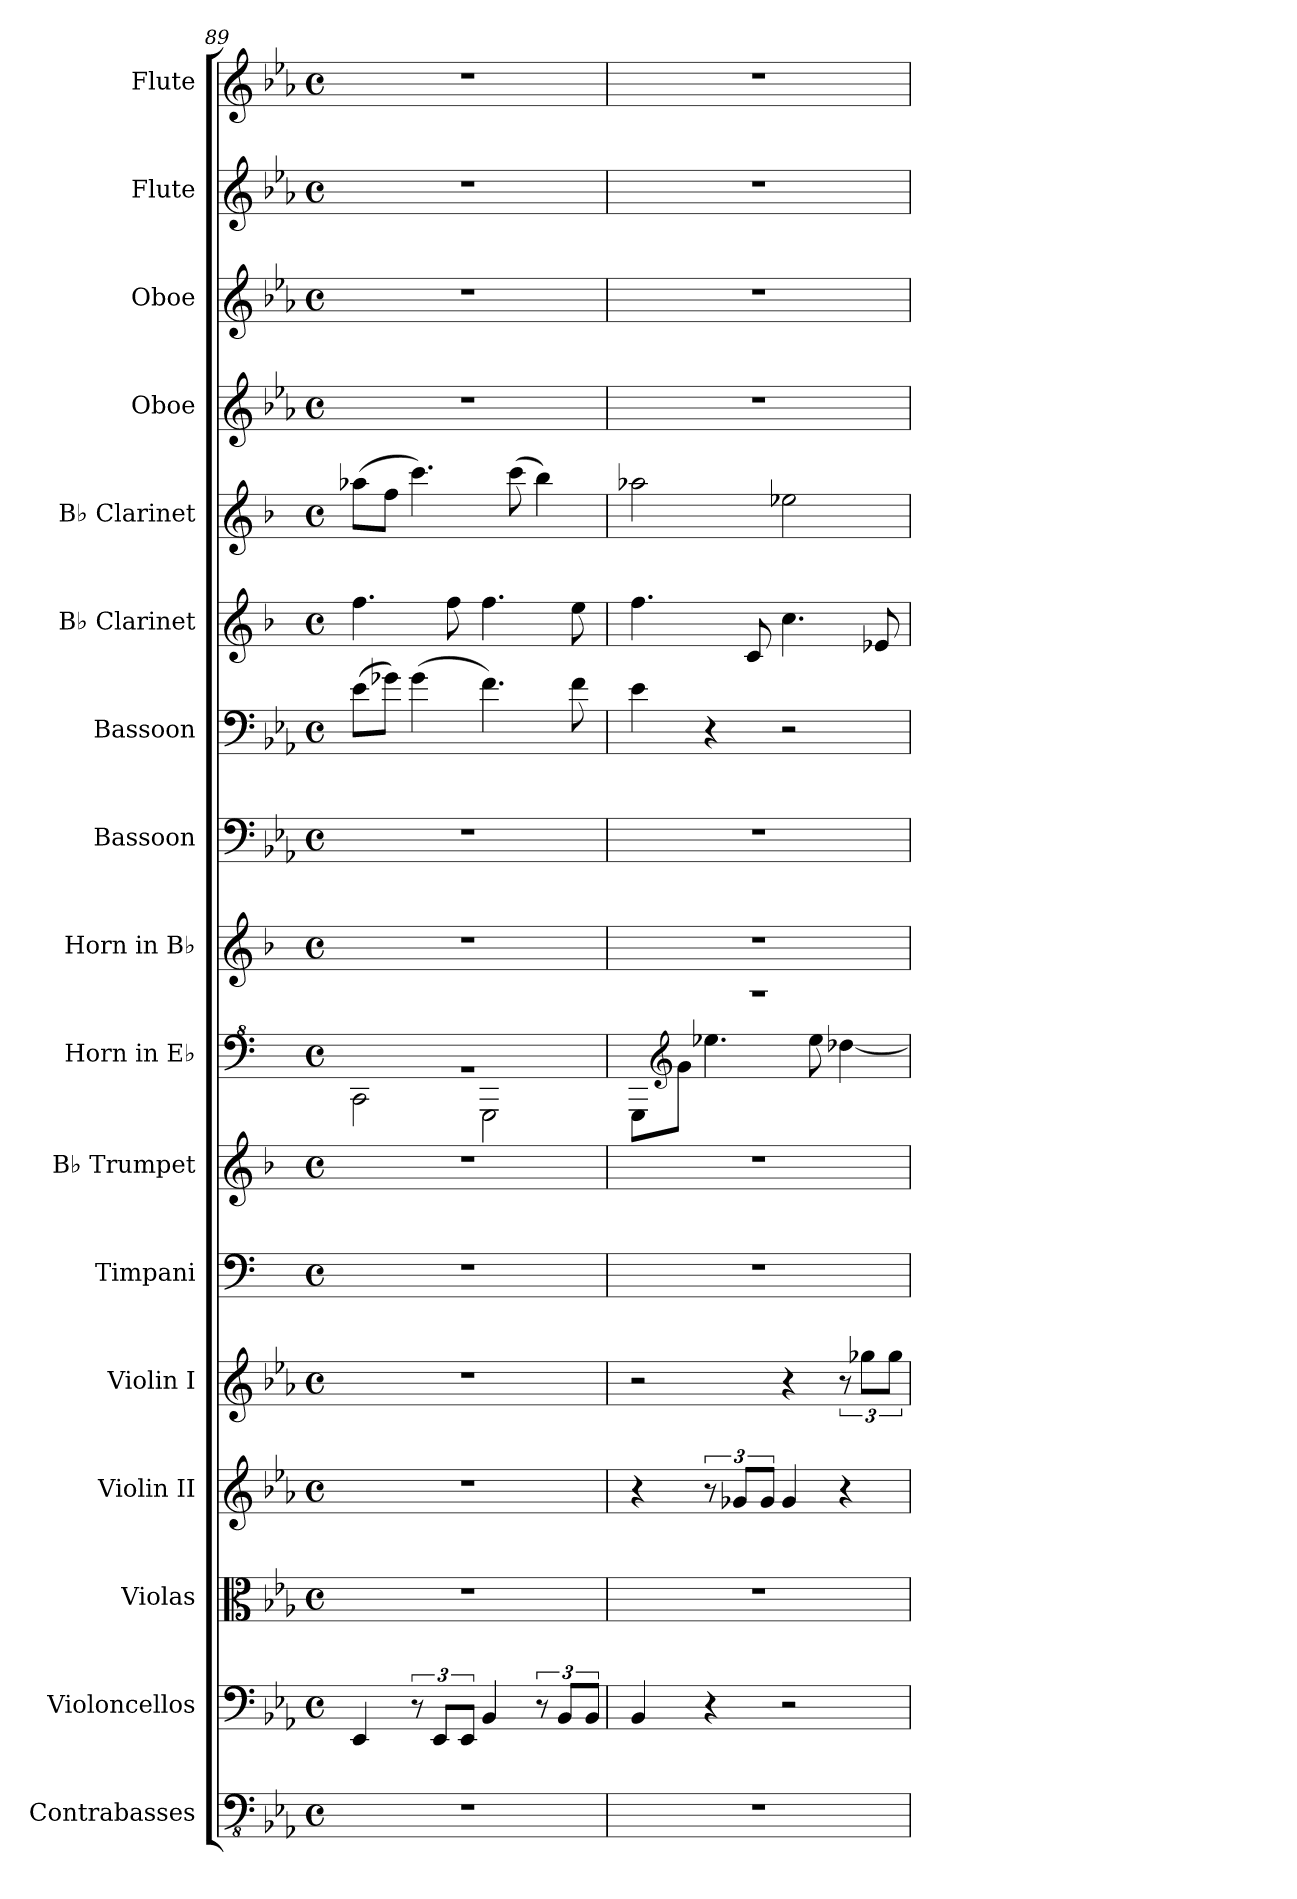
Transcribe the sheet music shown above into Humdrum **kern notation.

**kern	**kern	**kern	**kern	**kern	**kern	**kern	**kern	**kern	**kern	**kern	**kern	**kern	**kern	**kern	**kern	**kern
*part17	*part16	*part15	*part14	*part13	*part12	*part11	*part10	*part9	*part8	*part7	*part6	*part5	*part4	*part3	*part2	*part1
*staff17	*staff16	*staff15	*staff14	*staff13	*staff12	*staff11	*staff10	*staff9	*staff8	*staff7	*staff6	*staff5	*staff4	*staff3	*staff2	*staff1
*I"Contrabasses	*I"Violoncellos	*I"Violas	*I"Violin II	*I"Violin I	*I"Timpani	*I"B♭ Trumpet	*I"Horn in E♭	*I"Horn in B♭	*I"Bassoon	*I"Bassoon	*I"B♭ Clarinet	*I"B♭ Clarinet	*I"Oboe	*I"Oboe	*I"Flute	*I"Flute
*I'Cbs.	*I'Vcs.	*I'Vlas.	*I'Vln II.	*I'Vln I.	*I'Timp.	*I'B♭ Tpt.	*	*	*I'Bsn.	*I'Bsn.	*I'B♭ Cl.	*I'B♭ Cl.	*I'Ob.	*I'Ob.	*I'Fl.	*I'Fl.
*clefFv4	*clefF4	*clefC3	*clefG2	*clefG2	*clefF4	*clefG2	*clefF^4	*clefG2	*clefF4	*clefF4	*clefG2	*clefG2	*clefG2	*clefG2	*clefG2	*clefG2
*	*	*	*	*	*	*ITrd1c2	*ITrd5c9	*ITrd1c2	*	*	*ITrd1c2	*ITrd1c2	*	*	*	*
*k[b-e-a-]	*k[b-e-a-]	*k[b-e-a-]	*k[b-e-a-]	*k[b-e-a-]	*k[]	*k[b-e-a-]	*k[b-e-a-]	*k[b-e-a-]	*k[b-e-a-]	*k[b-e-a-]	*k[b-e-a-]	*k[b-e-a-]	*k[b-e-a-]	*k[b-e-a-]	*k[b-e-a-]	*k[b-e-a-]
*M4/4	*M4/4	*M4/4	*M4/4	*M4/4	*M4/4	*M4/4	*M4/4	*M4/4	*M4/4	*M4/4	*M4/4	*M4/4	*M4/4	*M4/4	*M4/4	*M4/4
*met(c)	*met(c)	*met(c)	*met(c)	*met(c)	*met(c)	*met(c)	*met(c)	*met(c)	*met(c)	*met(c)	*met(c)	*met(c)	*met(c)	*met(c)	*met(c)	*met(c)
=89	=89	=89	=89	=89	=89	=89	=89	=89	=89	=89	=89	=89	=89	=89	=89	=89
*	*	*	*	*	*	*	*^	*	*	*	*	*	*	*	*	*
1r	4EE-/	1r	1r	1r	1r	1r	1rB	2EE-\	1r	1r	(8e-\L	4.ee-\	(8gg-X\L	1r	1r	1r	1r
.	.	.	.	.	.	.	.	.	.	.	8g-X\J)	.	8ee-\J	.	.	.	.
.	12r	.	.	.	.	.	.	.	.	.	(4g-\	.	4.bb-\)	.	.	.	.
.	12EE-/L	.	.	.	.	.	.	.	.	.	.	.	.	.	.	.	.
.	.	.	.	.	.	.	.	.	.	.	.	8ee-\	.	.	.	.	.
.	12EE-/J	.	.	.	.	.	.	.	.	.	.	.	.	.	.	.	.
.	4BB-/	.	.	.	.	.	.	2BBB-\	.	.	4.f\)	4.ee-\	.	.	.	.	.
.	.	.	.	.	.	.	.	.	.	.	.	.	(8bb-\	.	.	.	.
.	12r	.	.	.	.	.	.	.	.	.	.	.	4aa-\)	.	.	.	.
.	12BB-/L	.	.	.	.	.	.	.	.	.	.	.	.	.	.	.	.
.	.	.	.	.	.	.	.	.	.	.	8f\	8dd\	.	.	.	.	.
.	12BB-/J	.	.	.	.	.	.	.	.	.	.	.	.	.	.	.	.
=90	=90	=90	=90	=90	=90	=90	=90	=90	=90	=90	=90	=90	=90	=90	=90	=90	=90
1r	4BB-/	1r	4r	2r	1r	1r	1r	8BBB-\L	1r	1r	4e-\	4.ee-\	2gg-X\	1r	1r	1r	1r
*	*	*	*	*	*	*	*clefG2	*	*	*	*	*	*	*	*	*	*
.	.	.	.	.	.	.	.	8B-\J	.	.	.	.	.	.	.	.	.
.	4r	.	12r	.	.	.	.	4.g-X\	.	.	4r	.	.	.	.	.	.
.	.	.	12g-X/L	.	.	.	.	.	.	.	.	.	.	.	.	.	.
.	.	.	.	.	.	.	.	.	.	.	.	8B-/	.	.	.	.	.
.	.	.	12g-/J	.	.	.	.	.	.	.	.	.	.	.	.	.	.
.	2r	.	4g-/	4r	.	.	.	.	.	.	2r	4.b-\	2dd-X\	.	.	.	.
.	.	.	.	.	.	.	.	8g-\	.	.	.	.	.	.	.	.	.
.	.	.	4r	12r	.	.	.	[4f-X\	.	.	.	.	.	.	.	.	.
.	.	.	.	12gg-X\L	.	.	.	.	.	.	.	.	.	.	.	.	.
.	.	.	.	.	.	.	.	.	.	.	.	8d-X/	.	.	.	.	.
.	.	.	.	12gg-\J	.	.	.	.	.	.	.	.	.	.	.	.	.
*	*	*	*	*	*	*	*v	*v	*	*	*	*	*	*	*	*	*
=	=	=	=	=	=	=	=	=	=	=	=	=	=	=	=	=
*-	*-	*-	*-	*-	*-	*-	*-	*-	*-	*-	*-	*-	*-	*-	*-	*-
